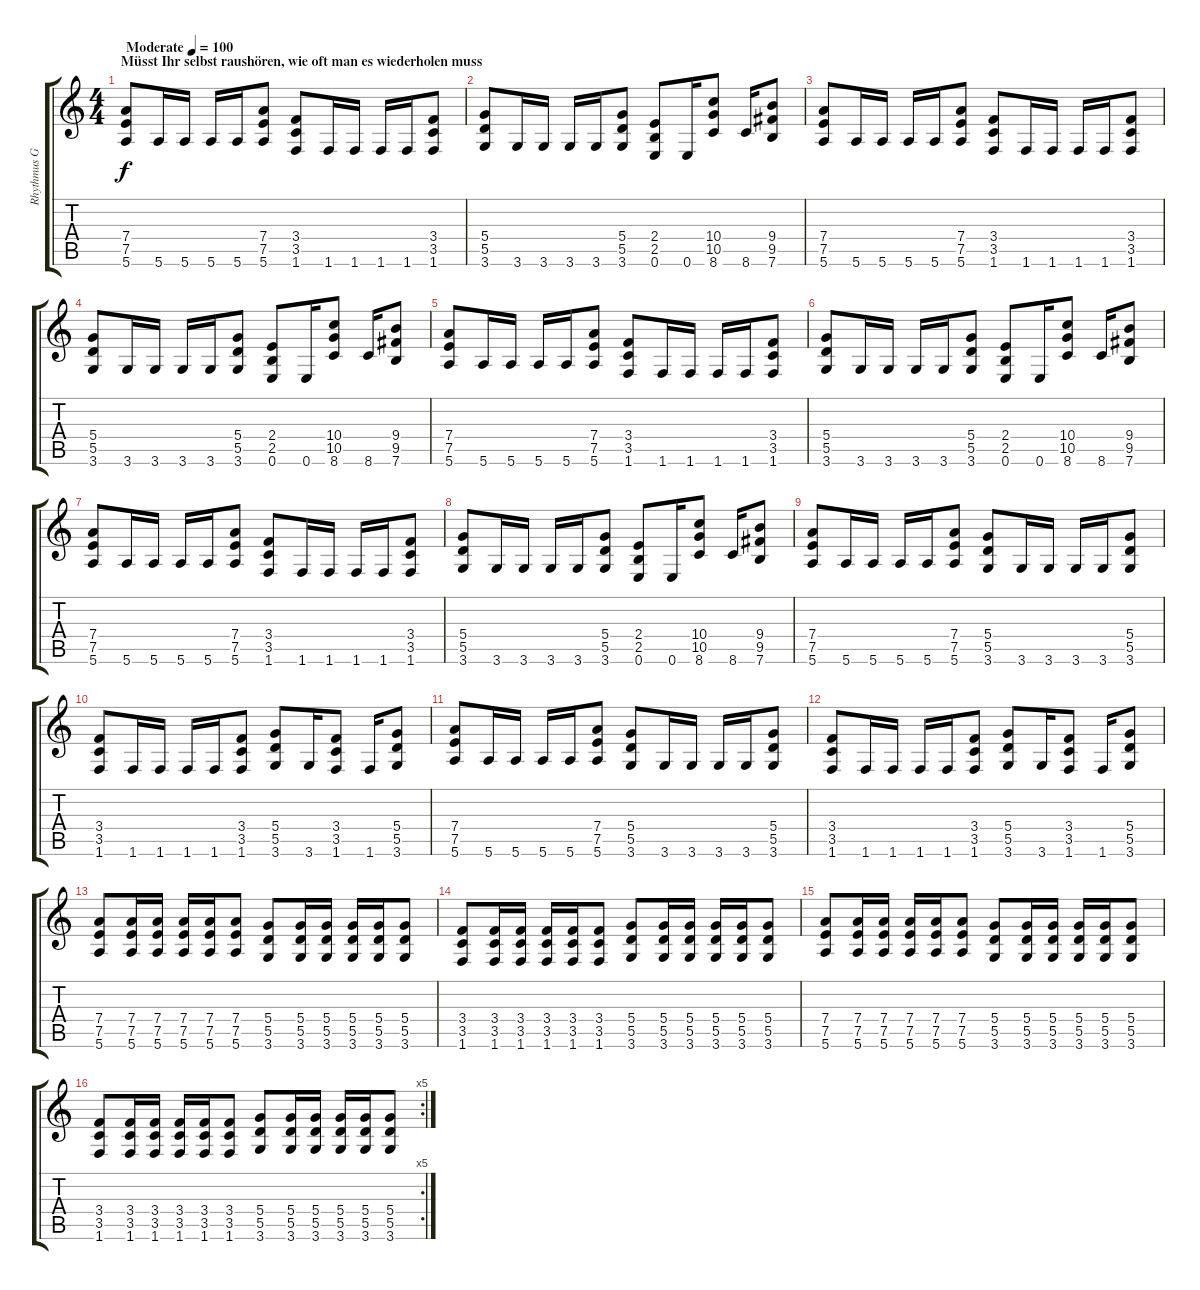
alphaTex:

\track ("Rhythmus Gitarre" "Rhythmus G") {instrument distortionguitar}
\staff {score tabs}
\tuning (E4 B3 G3 D3 A2 E2) {hide}
\ts (4 4)
\section ("" "Müsst Ihr selbst raushören, wie oft man es wiederholen muss")
\tempo (100 "Moderate")
\clef g2
\ks c
(7.4 7.5 5.6).8{dy f instrument distortionguitar} 5.6.16 5.6.16 5.6.16 5.6.16 (7.4 7.5 5.6).8 (3.4 3.5 1.6).8 1.6.16 1.6.16 1.6.16 1.6.16 (3.4 3.5 1.6).8 |
(5.4 5.5 3.6).8 3.6.16 3.6.16 3.6.16 3.6.16 (5.4 5.5 3.6).8 (2.4 2.5 0.6).8 0.6.16 (10.4 10.5 8.6).8 8.6.16 (9.4 9.5 7.6).8 |
(7.4 7.5 5.6).8 5.6.16 5.6.16 5.6.16 5.6.16 (7.4 7.5 5.6).8 (3.4 3.5 1.6).8 1.6.16 1.6.16 1.6.16 1.6.16 (3.4 3.5 1.6).8 |
(5.4 5.5 3.6).8 3.6.16 3.6.16 3.6.16 3.6.16 (5.4 5.5 3.6).8 (2.4 2.5 0.6).8 0.6.16 (10.4 10.5 8.6).8 8.6.16 (9.4 9.5 7.6).8 |
(7.4 7.5 5.6).8 5.6.16 5.6.16 5.6.16 5.6.16 (7.4 7.5 5.6).8 (3.4 3.5 1.6).8 1.6.16 1.6.16 1.6.16 1.6.16 (3.4 3.5 1.6).8 |
(5.4 5.5 3.6).8 3.6.16 3.6.16 3.6.16 3.6.16 (5.4 5.5 3.6).8 (2.4 2.5 0.6).8 0.6.16 (10.4 10.5 8.6).8 8.6.16 (9.4 9.5 7.6).8 |
(7.4 7.5 5.6).8 5.6.16 5.6.16 5.6.16 5.6.16 (7.4 7.5 5.6).8 (3.4 3.5 1.6).8 1.6.16 1.6.16 1.6.16 1.6.16 (3.4 3.5 1.6).8 |
(5.4 5.5 3.6).8 3.6.16 3.6.16 3.6.16 3.6.16 (5.4 5.5 3.6).8 (2.4 2.5 0.6).8 0.6.16 (10.4 10.5 8.6).8 8.6.16 (9.4 9.5 7.6).8 |
(7.4 7.5 5.6).8 5.6.16 5.6.16 5.6.16 5.6.16 (7.4 7.5 5.6).8 (5.4 5.5 3.6).8 3.6.16 3.6.16 3.6.16 3.6.16 (5.4 5.5 3.6).8 |
(3.4 3.5 1.6).8 1.6.16 1.6.16 1.6.16 1.6.16 (3.4 3.5 1.6).8 (5.4 5.5 3.6).8 3.6.16 (3.4 3.5 1.6).8 1.6.16 (5.4 5.5 3.6).8 |
(7.4 7.5 5.6).8 5.6.16 5.6.16 5.6.16 5.6.16 (7.4 7.5 5.6).8 (5.4 5.5 3.6).8 3.6.16 3.6.16 3.6.16 3.6.16 (5.4 5.5 3.6).8 |
(3.4 3.5 1.6).8 1.6.16 1.6.16 1.6.16 1.6.16 (3.4 3.5 1.6).8 (5.4 5.5 3.6).8 3.6.16 (3.4 3.5 1.6).8 1.6.16 (5.4 5.5 3.6).8 |
(7.4 7.5 5.6).8 (7.4 7.5 5.6).16 (7.4 7.5 5.6).16 (7.4 7.5 5.6).16 (7.4 7.5 5.6).16 (7.4 7.5 5.6).8 (5.4 5.5 3.6).8 (5.4 5.5 3.6).16 (5.4 5.5 3.6).16 (5.4 5.5 3.6).16 (5.4 5.5 3.6).16 (5.4 5.5 3.6).8 |
(3.4 3.5 1.6).8 (3.4 3.5 1.6).16 (3.4 3.5 1.6).16 (3.4 3.5 1.6).16 (3.4 3.5 1.6).16 (3.4 3.5 1.6).8 (5.4 5.5 3.6).8 (5.4 5.5 3.6).16 (5.4 5.5 3.6).16 (5.4 5.5 3.6).16 (5.4 5.5 3.6).16 (5.4 5.5 3.6).8 |
(7.4 7.5 5.6).8 (7.4 7.5 5.6).16 (7.4 7.5 5.6).16 (7.4 7.5 5.6).16 (7.4 7.5 5.6).16 (7.4 7.5 5.6).8 (5.4 5.5 3.6).8 (5.4 5.5 3.6).16 (5.4 5.5 3.6).16 (5.4 5.5 3.6).16 (5.4 5.5 3.6).16 (5.4 5.5 3.6).8 |
\rc 5
(3.4 3.5 1.6).8 (3.4 3.5 1.6).16 (3.4 3.5 1.6).16 (3.4 3.5 1.6).16 (3.4 3.5 1.6).16 (3.4 3.5 1.6).8 (5.4 5.5 3.6).8 (5.4 5.5 3.6).16 (5.4 5.5 3.6).16 (5.4 5.5 3.6).16 (5.4 5.5 3.6).16 (5.4 5.5 3.6).8
